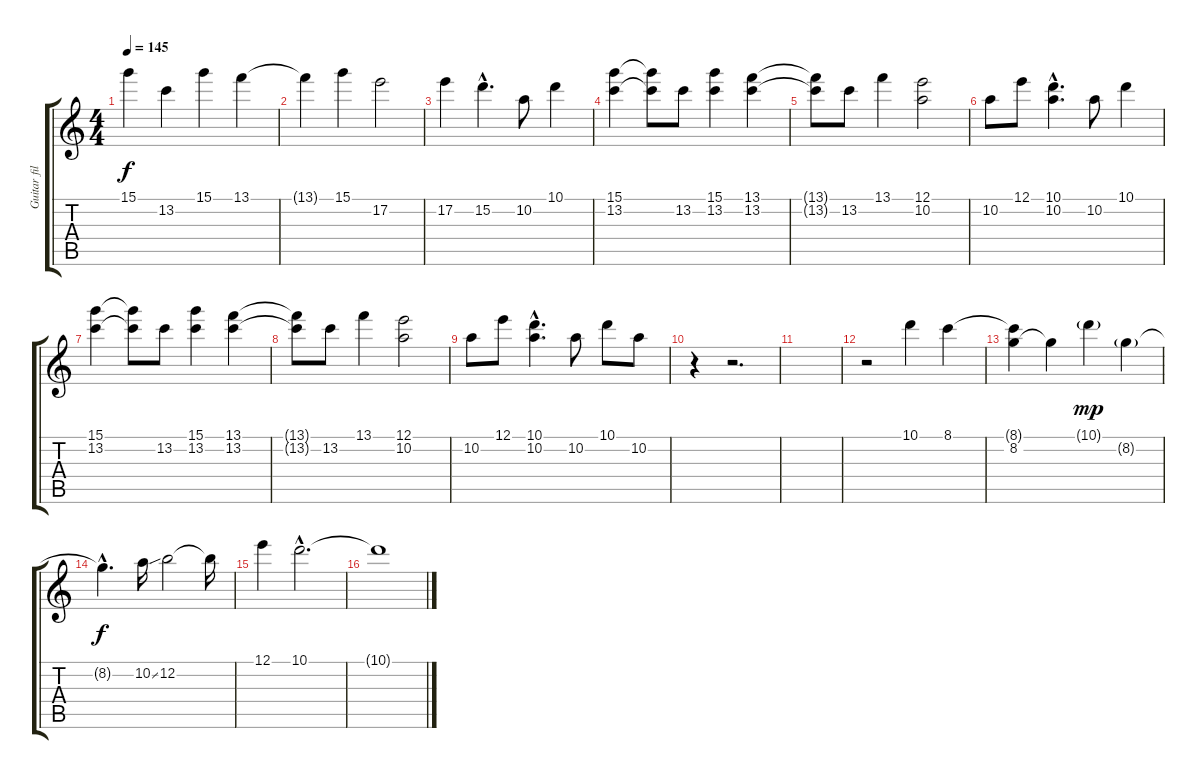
\track ("Guitar fills" "Guitar fil") {instrument electricguitarjazz}
\staff {score tabs}
\tuning (E4 B3 G3 D3 A2 D2) {hide}
\ts (4 4)
\tempo 145
\clef g2
\ks c
15.1.4{dy f} 13.2.4 15.1.4 13.1.4 |
13.1{t}.4 15.1.4 17.2.2 |
17.2.4 15.2{hac}.4{d} 10.2.8 10.1.4 |
(15.1 13.2).4 (15.1{t} 13.2{t}).8 13.2.8 (15.1 13.2).4 (13.1 13.2).4 |
(13.1{t} 13.2{t}).8 13.2.8 13.1.4 (12.1 10.2).2 |
10.2.8 12.1.8 (10.1{hac} 10.2{hac}).4{d} 10.2.8 10.1.4 |
(15.1 13.2).4 (15.1{t} 13.2{t}).8 13.2.8 (15.1 13.2).4 (13.1 13.2).4 |
(13.1{t} 13.2{t}).8 13.2.8 13.1.4 (12.1 10.2).2 |
10.2.8 12.1.8 (10.1{hac} 10.2{hac}).4{d} 10.2.8 10.1.8 10.2.8 |
r.4 r.2{d} |
|
r.2 10.1.4 8.1.4 |
(8.1{t} 8.2).4 8.2{t}.4 10.1{g}.4{dy mp} 8.2{g}.4 |
8.2{hac t}.4{d dy f} 10.2{ss}.16 12.2.2 12.2{t}.16 |
12.1.4 10.1{hac}.2{d} |
10.1{t}.1
